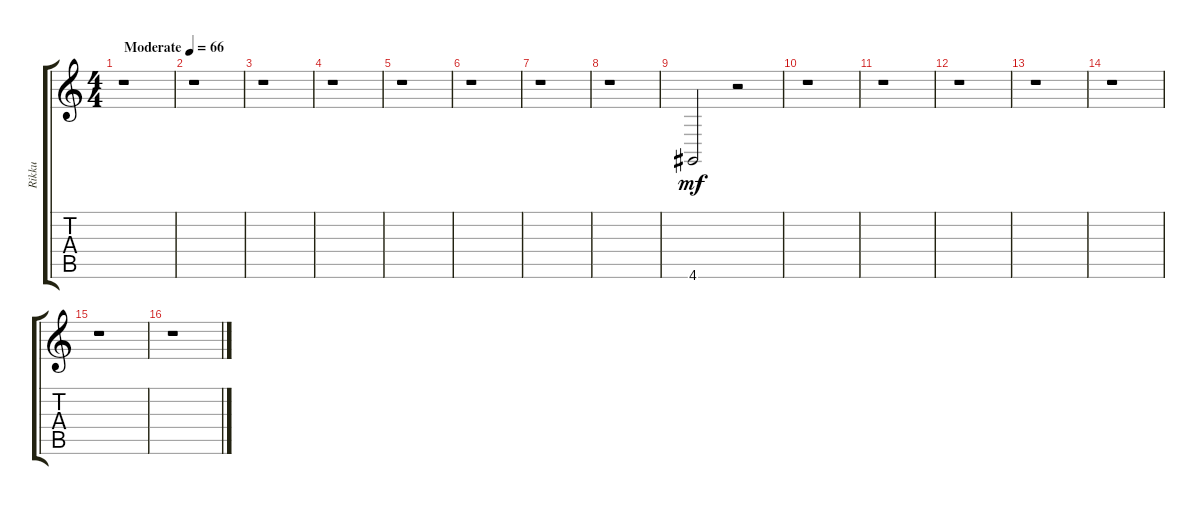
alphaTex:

\track ("Rikku" "Rikku") {instrument acousticgrandpiano}
\staff {score tabs}
\tuning (E4 B3 G3 D3 A2 E2) {hide}
\ts (4 4)
\tempo (66 "Moderate")
\clef g2
\ks c
r.1{dy mf instrument acousticgrandpiano} |
r.1 |
r.1 |
r.1 |
r.1 |
r.1 |
r.1 |
r.1 |
4.6.2 r.2 |
r.1 |
r.1 |
r.1 |
r.1 |
r.1 |
r.1 |
r.1
